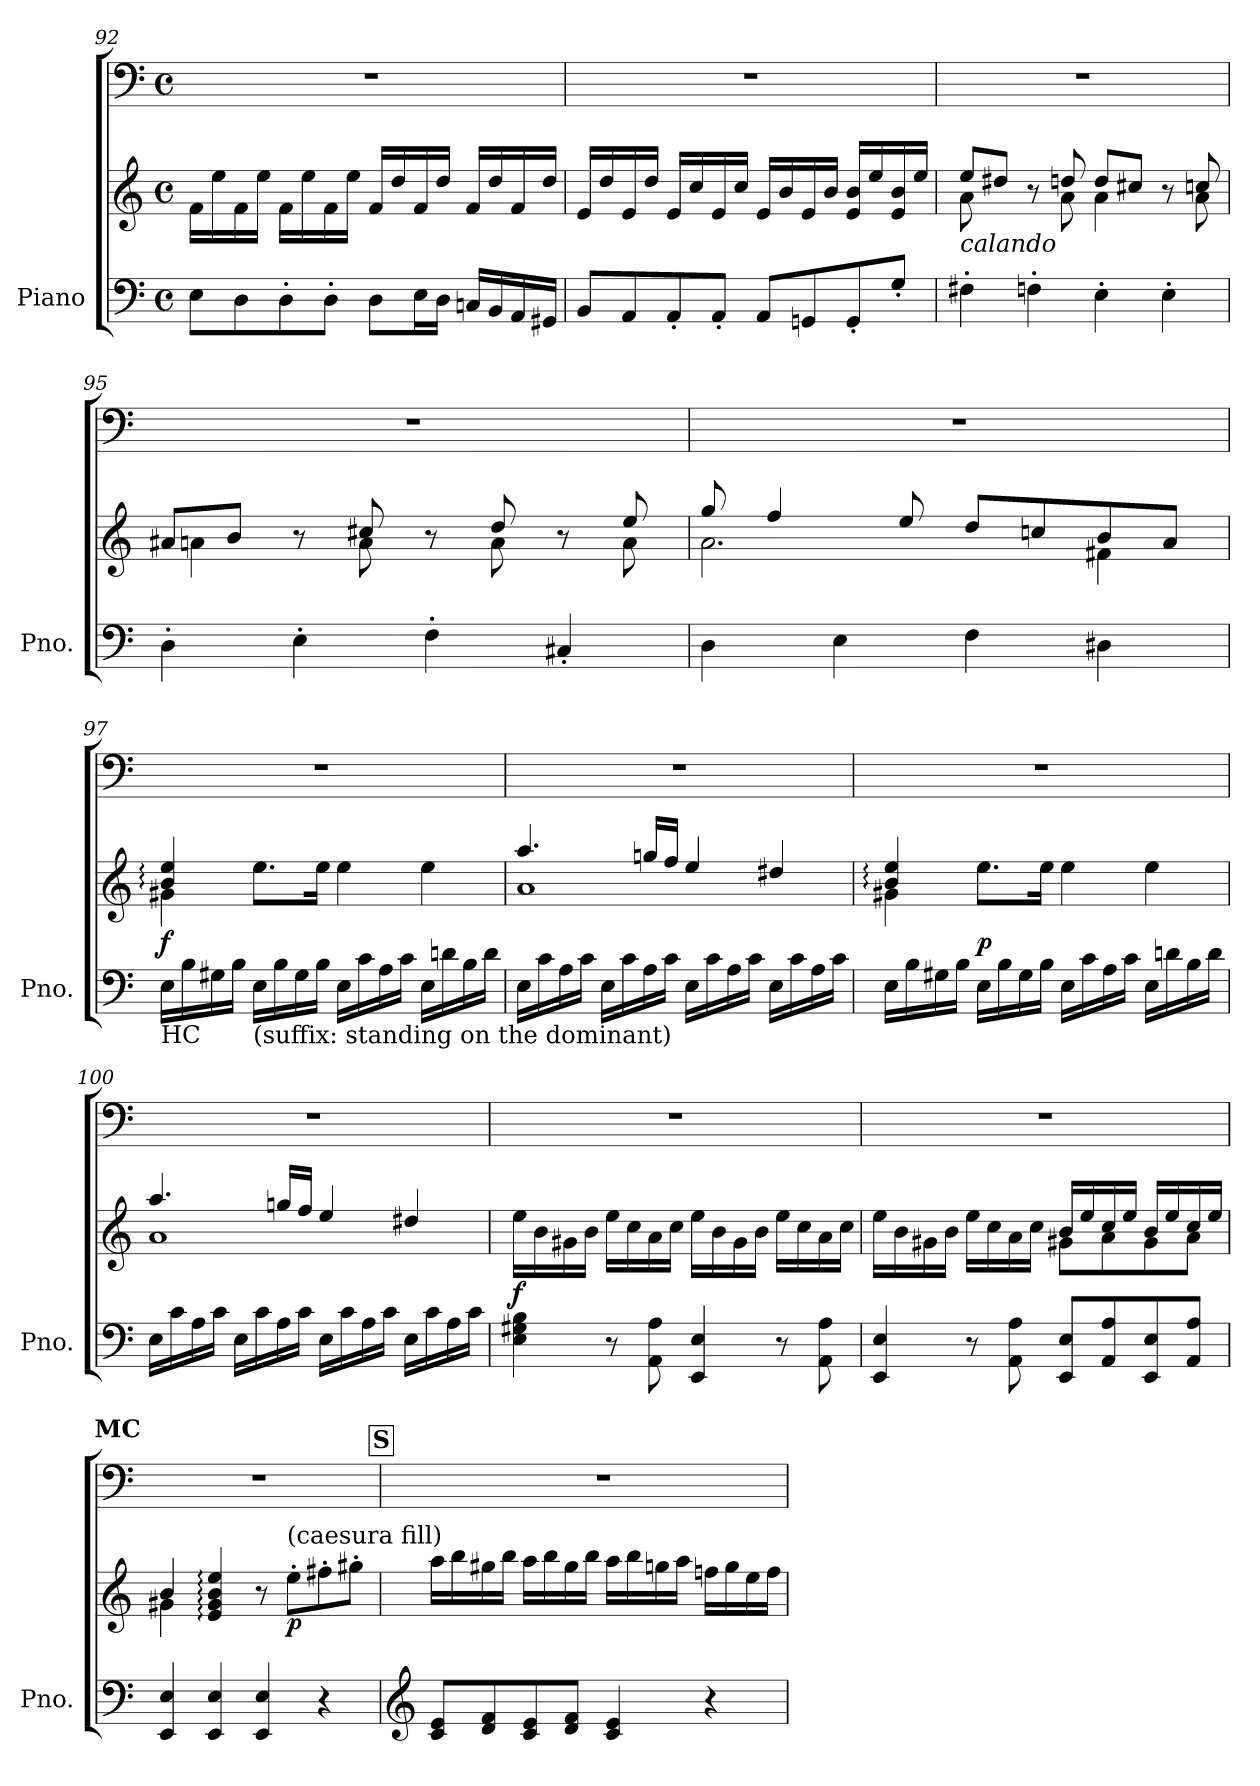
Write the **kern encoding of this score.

**kern	**kern	**kern	**dynam
*part1	*part1	*part1	*part1
*staff3	*staff2	*staff1	*staff1/2/3
*I"Piano	*	*	*
*I'Pno.	*	*	*
*clefF4	*clefG2	*clefF4	*
*k[]	*k[]	*k[]	*
*M4/4	*M4/4	*M4/4	*
*met(c)	*met(c)	*met(c)	*
=92	=92	=92	=92
8E\L	16f\LL	1r	.
.	16ee\	.	.
8D\	16f\	.	.
.	16ee\JJ	.	.
8D'\	16f\LL	.	.
.	16ee\	.	.
8D'\J	16f\	.	.
.	16ee\JJ	.	.
8D\L	16f/LL	.	.
.	16dd/	.	.
16E\L	16f/	.	.
16D\JJ	16dd/JJ	.	.
16Cn/LL	16f/LL	.	.
16BB/	16dd/	.	.
16AA/	16f/	.	.
16GG#X/JJ	16dd/JJ	.	.
=93	=93	=93	=93
8BB/L	16e/LL	1r	.
.	16dd/	.	.
8AA/	16e/	.	.
.	16dd/JJ	.	.
8AA'/	16e/LL	.	.
.	16cc/	.	.
8AA'/J	16e/	.	.
.	16cc/JJ	.	.
8AA/L	16e/LL	.	.
.	16b/	.	.
8GGn/	16e/	.	.
.	16b/JJ	.	.
8GG'/	16e/ 16b/LL	.	.
.	16ee/	.	.
8G'/J	16e/ 16b/	.	.
.	16ee/JJ	.	.
=94	=94	=94	=94
*	*^	*	*
!	!LO:TX:b:i:t=calando	!	!	!
4F#X'\	8ee/L	8a\	1r	.
.	8dd#X/J	4ryy	.	.
4Fn'\	8r	.	.	.
.	8ddn/	8a\	.	.
4E'\	8dd/L	4a\	.	.
.	8cc#X/J	.	.	.
4E'\	8r	8ryy	.	.
.	8ccn/	8a\	.	.
!!LO:LB:g=z
=95	=95	=95	=95	=95
4D'\	8a#X/L	4an\	1r	.
.	8b/J	.	.	.
4E'\	8r	8ryy	.	.
.	8cc#X/	8a\	.	.
4F'\	8r	8ryy	.	.
.	8dd/	8a\	.	.
4C#X'/	8r	8ryy	.	.
.	8ee/	8a\	.	.
=96	=96	=96	=96	=96
4D\	8gg/	2.a\	1r	.
.	4ff/	.	.	.
4E\	.	.	.	.
.	8ee/	.	.	.
4F\	8dd/L	.	.	.
.	8ccn/	.	.	.
4D#X\	8b/	4f#X\	.	.
.	8a/J	.	.	.
=97	=97	=97	=97	=97
!LO:TX:b:t=HC	!	!	!	!
!	!	!	!	!LO:DY:b=2
16E\LL	4g#X\	4b/: 4ee/:	1r	f
16B\	.	.	.	.
16G#X\	.	.	.	.
16B\JJ	.	.	.	.
!LO:TX:b:t=(suffix&colon; standing on the dominant)	!	!	!	!
16E\LL	8.ee\L	2.ryy	.	.
16B\	.	.	.	.
16G#\	.	.	.	.
16B\JJ	16ee\Jk	.	.	.
16E\LL	4ee\	.	.	.
16c\	.	.	.	.
16A\	.	.	.	.
16c\JJ	.	.	.	.
16E\LL	4ee\	.	.	.
16dn\	.	.	.	.
16B\	.	.	.	.
16d\JJ	.	.	.	.
=98	=98	=98	=98	=98
16E\LL	4.aa/	1a	1r	.
16c\	.	.	.	.
16A\	.	.	.	.
16c\JJ	.	.	.	.
16E\LL	.	.	.	.
16c\	.	.	.	.
16A\	16ggn/LL	.	.	.
16c\JJ	16ff/JJ	.	.	.
16E\LL	4ee/	.	.	.
16c\	.	.	.	.
16A\	.	.	.	.
16c\JJ	.	.	.	.
16E\LL	4dd#X/	.	.	.
16c\	.	.	.	.
16A\	.	.	.	.
16c\JJ	.	.	.	.
!!LO:PB:g=z
=99	=99	=99	=99	=99
16E\LL	4g#X\	4b/: 4ee/:	1r	.
16B\	.	.	.	.
16G#X\	.	.	.	.
16B\JJ	.	.	.	.
!	!	!	!	!LO:DY:a=3
16E\LL	8.ee\L	2.ryy	.	p
16B\	.	.	.	.
16G#\	.	.	.	.
16B\JJ	16ee\Jk	.	.	.
16E\LL	4ee\	.	.	.
16c\	.	.	.	.
16A\	.	.	.	.
16c\JJ	.	.	.	.
16E\LL	4ee\	.	.	.
16dn\	.	.	.	.
16B\	.	.	.	.
16d\JJ	.	.	.	.
=100	=100	=100	=100	=100
16E\LL	4.aa/	1a	1r	.
16c\	.	.	.	.
16A\	.	.	.	.
16c\JJ	.	.	.	.
16E\LL	.	.	.	.
16c\	.	.	.	.
16A\	16ggn/LL	.	.	.
16c\JJ	16ff/JJ	.	.	.
16E\LL	4ee/	.	.	.
16c\	.	.	.	.
16A\	.	.	.	.
16c\JJ	.	.	.	.
16E\LL	4dd#X/	.	.	.
16c\	.	.	.	.
16A\	.	.	.	.
16c\JJ	.	.	.	.
*	*v	*v	*	*
=101	=101	=101	=101
!	!	!	!LO:DY:b=2
4E\ 4G#X\ 4B\	16ee\LL	1r	f
.	16b\	.	.
.	16g#X\	.	.
.	16b\JJ	.	.
8r	16ee\LL	.	.
.	16cc\	.	.
8AA\ 8A\	16a\	.	.
.	16cc\JJ	.	.
4EE/ 4E/	16ee\LL	.	.
.	16b\	.	.
.	16g#\	.	.
.	16b\JJ	.	.
8r	16ee\LL	.	.
.	16cc\	.	.
8AA\ 8A\	16a\	.	.
.	16cc\JJ	.	.
!!LO:LB:g=z
=102	=102	=102	=102
*	*^	*	*
4EE/ 4E/	16ee\LL	2ryy	1r	.
.	16b\	.	.	.
.	16g#X\	.	.	.
.	16b\JJ	.	.	.
8r	16ee\LL	.	.	.
.	16cc\	.	.	.
8AA\ 8A\	16a\	.	.	.
.	16cc\JJ	.	.	.
8EE/ 8E/L	16b/LL	8g#X\L	.	.
.	16ee/	.	.	.
8AA/ 8A/	16cc/	8a\	.	.
.	16ee/JJ	.	.	.
8EE/ 8E/	16b/LL	8g#\	.	.
.	16ee/	.	.	.
8AA/ 8A/J	16cc/	8a\J	.	.
.	16ee/JJ	.	.	.
!!LO:REH:place=s1:a:B:enc=none:fs=14:t=MC
=103	=103	=103	=103	=103
4EE/ 4E/	4b/	4g#X\	1r	.
4EE/ 4E/	4e/: 4g#/: 4b/: 4ee/:	2.ryy	.	.
4EE/ 4E/	8r	.	.	.
!	!LO:TX:a:t=(caesura fill)	!	!	!
!	!	!	!	!LO:DY:b=2
.	8ee'\L	.	.	p
4r	8ff#X'\	.	.	.
.	8gg#X'\J	.	.	.
*	*v	*v	*	*
!!LO:REH:place=s1:a:B:fs=14:t=S
=104	=104	=104	=104
*clefG2	*	*	*
8c/ 8e/L	16aa\LL	1r	.
.	16bb\	.	.
8d/ 8f/	16gg#X\	.	.
.	16bb\JJ	.	.
8c/ 8e/	16aa\LL	.	.
.	16bb\	.	.
8d/ 8f/J	16gg#\	.	.
.	16bb\JJ	.	.
4c/ 4e/	16aa\LL	.	.
.	16bb\	.	.
.	16ggn\	.	.
.	16aa\JJ	.	.
4r	16ffn\LL	.	.
.	16gg\	.	.
.	16ee\	.	.
.	16ff\JJ	.	.
=	=	=	=
*-	*-	*-	*-
